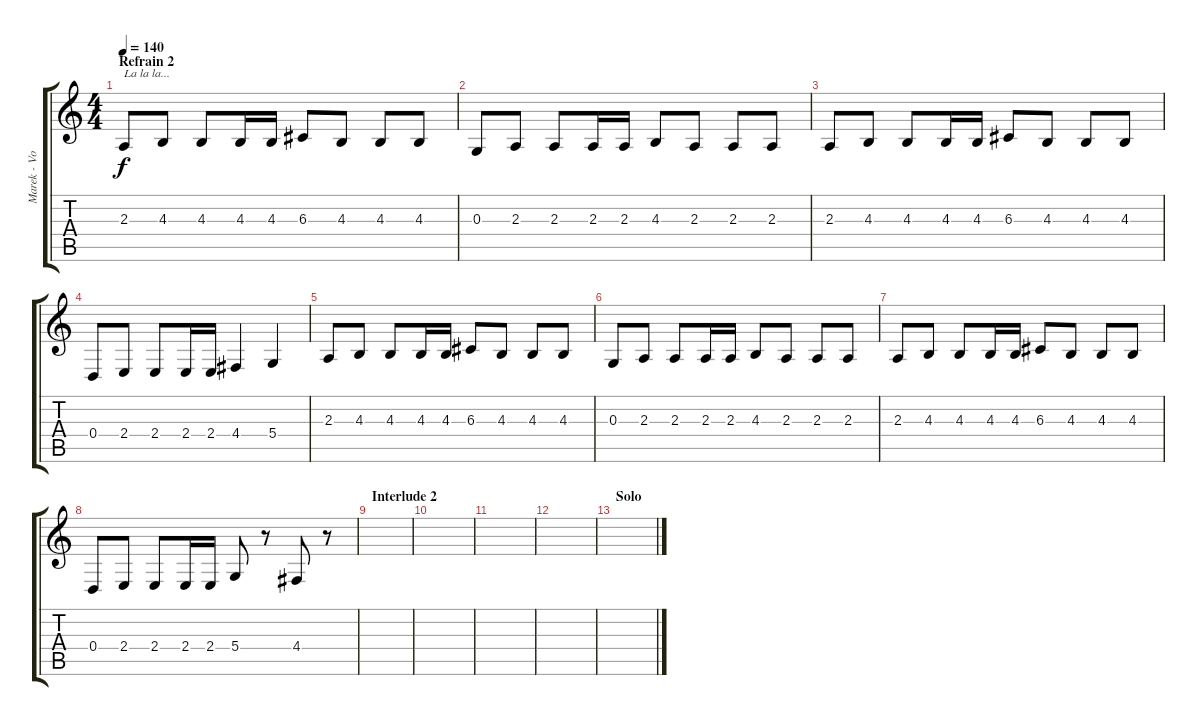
\track ("Marek - Vocals 2" "Marek - Vo") {instrument synthvoice}
\staff {score tabs}
\tuning (E4 B3 G3 D3 A2 E2) {hide}
\ts (4 4)
\section ("" "Refrain 2")
\tempo 140
\clef g2
\ks c
2.3.8{txt "La la la..." dy f} 4.3.8 4.3.8 4.3.16 4.3.16 6.3.8 4.3.8 4.3.8 4.3.8 |
0.3.8 2.3.8 2.3.8 2.3.16 2.3.16 4.3.8 2.3.8 2.3.8 2.3.8 |
2.3.8 4.3.8 4.3.8 4.3.16 4.3.16 6.3.8 4.3.8 4.3.8 4.3.8 |
0.4.8 2.4.8 2.4.8 2.4.16 2.4.16 4.4.4 5.4.4 |
2.3.8 4.3.8 4.3.8 4.3.16 4.3.16 6.3.8 4.3.8 4.3.8 4.3.8 |
0.3.8 2.3.8 2.3.8 2.3.16 2.3.16 4.3.8 2.3.8 2.3.8 2.3.8 |
2.3.8 4.3.8 4.3.8 4.3.16 4.3.16 6.3.8 4.3.8 4.3.8 4.3.8 |
0.4.8 2.4.8 2.4.8 2.4.16 2.4.16 5.4.8 r.8 4.4.8 r.8 |
\section ("" "Interlude 2")
|
|
|
|
\section ("" "Solo")
